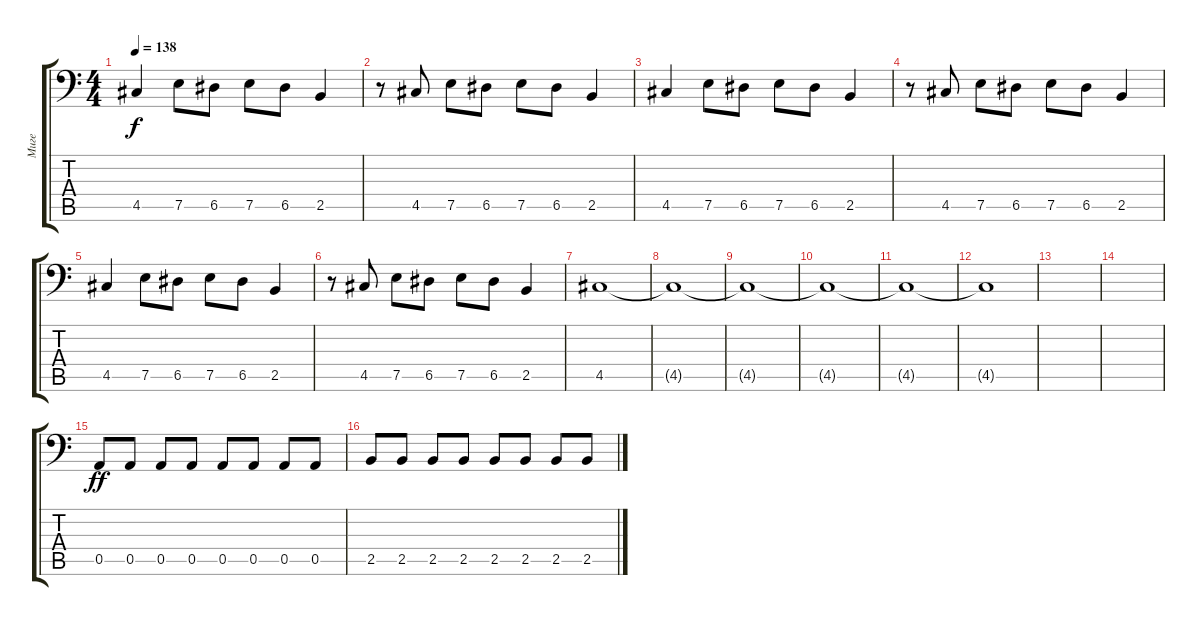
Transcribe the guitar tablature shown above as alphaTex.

\track ("Миге " "Миге ") {instrument electricbassfinger}
\staff {score tabs}
\tuning (E3 B2 G2 D2 A1 E1) {hide}
\ts (4 4)
\tempo 138
\clef f4
\ks c
4.5.4{dy f} 7.5.8 6.5.8 7.5.8 6.5.8 2.5.4 |
r.8 4.5.8 7.5.8 6.5.8 7.5.8 6.5.8 2.5.4 |
4.5.4 7.5.8 6.5.8 7.5.8 6.5.8 2.5.4 |
r.8 4.5.8 7.5.8 6.5.8 7.5.8 6.5.8 2.5.4 |
4.5.4 7.5.8 6.5.8 7.5.8 6.5.8 2.5.4 |
r.8 4.5.8 7.5.8 6.5.8 7.5.8 6.5.8 2.5.4 |
4.5.1 |
4.5{t}.1 |
4.5{t}.1 |
4.5{t}.1 |
4.5{t}.1 |
4.5{t}.1 |
|
|
0.5.8{dy ff} 0.5.8 0.5.8 0.5.8 0.5.8 0.5.8 0.5.8 0.5.8 |
2.5.8 2.5.8 2.5.8 2.5.8 2.5.8 2.5.8 2.5.8 2.5.8
